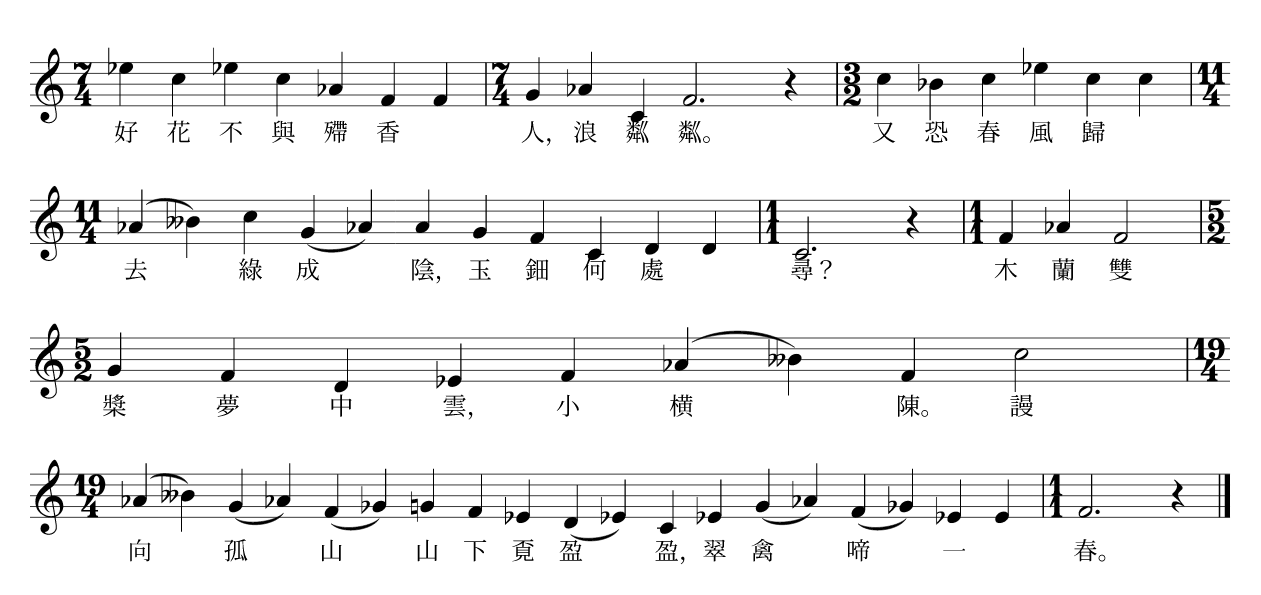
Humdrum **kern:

**kern	**text
*part1	*part1
*staff1	*staff1
*M7/4	*
=	=
4ee-X	好
4cc	花
4ee-X	不
4cc	與
4a-X	殢
4f	香
4f	.
=	=
*M7/4	*
4g	人，
4a-X	浪
4c	粼
2.f	粼。
4r	.
=	=
*M3/2	*
4cc	又
4b-X	恐
4cc	春
4ee-X	風
4cc	歸
4cc	.
=	=
*M11/4	*
(4a-X	去
4b--X)	.
4cc	綠
(4g	成
4a-X)	.
4a-	陰，
4g	玉
4f	鈿
4c	何
4d	處
4d	.
=	=
*M1/1	*
2.c	尋？
4r	.
=	=
*M1/1	*
4f	木
4a-X	蘭
2f	雙
=	=
*M5/2	*
4g	槳
4f	夢
4d	中
4e-X	雲，
4f	小
(4a-X	横
4b--X)	.
4f	陳。
2cc	謾
=	=
*M19/4	*
(4a-X	向
4b--X)	.
(4g	孤
4a-X)	.
(4f	山
4g-X)	.
4gn	山
4f	下
4e-X	覔
(4d	盈
4e-X)	.
4c	盈，
4e-X	翠
(4g	禽
4a-X)	.
(4f	啼
4g-X)	.
4e-X	一
4e-	.
=	=
*M1/1	*
2.f	春。
4r	.
==	==
*-	*-
